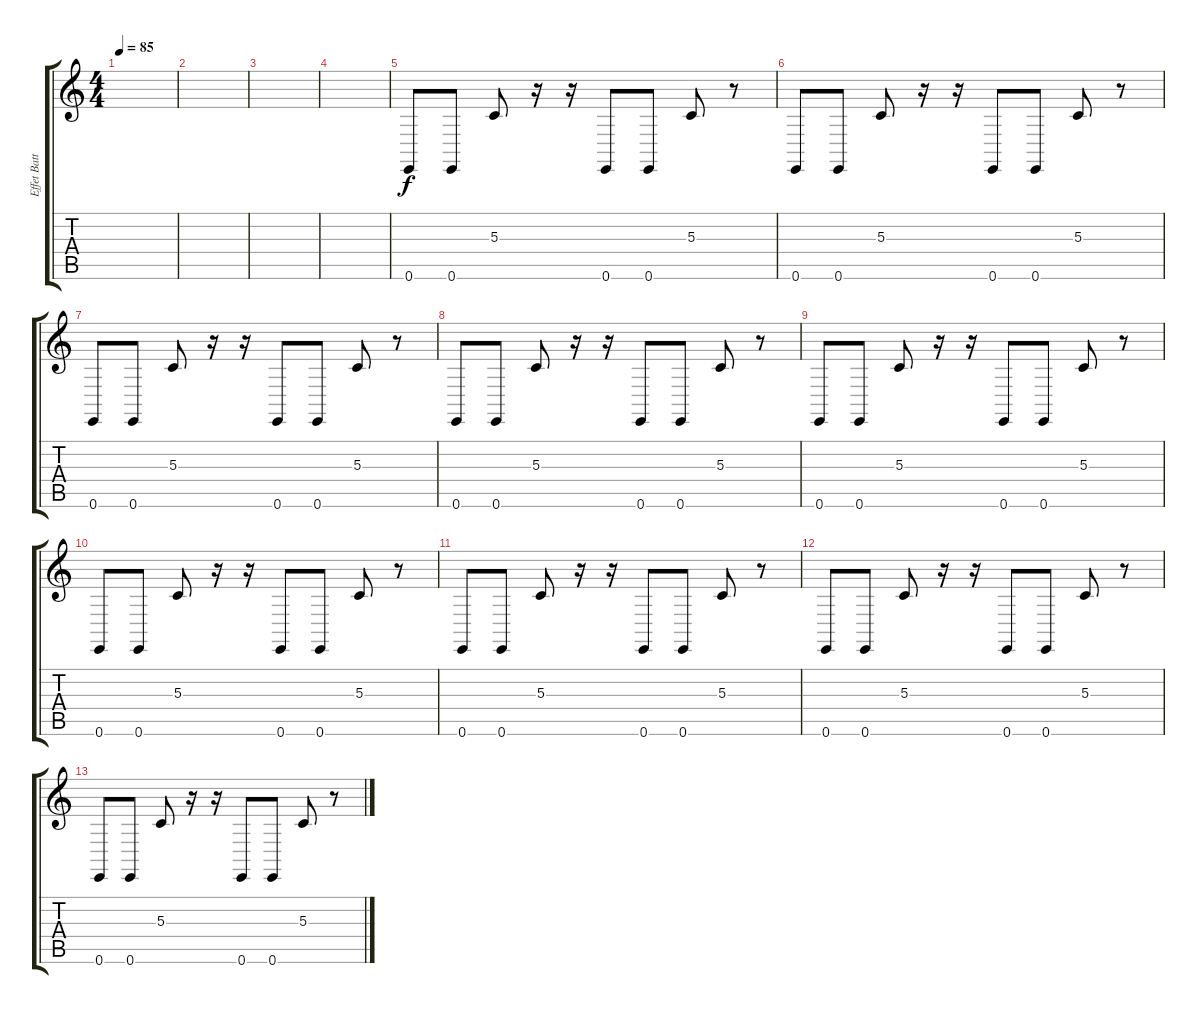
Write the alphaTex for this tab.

\track ("Effet Batt." "Effet Batt") {instrument synthdrum}
\staff {score tabs}
\tuning (E4 B3 G3 D3 A2 E2) {hide}
\ts (4 4)
\tempo 85
\clef g2
\ks c
|
|
|
|
0.6.8 0.6.8 5.3.8 r.16 r.16 0.6.8 0.6.8 5.3.8 r.8 |
0.6.8 0.6.8 5.3.8 r.16 r.16 0.6.8 0.6.8 5.3.8 r.8 |
0.6.8 0.6.8 5.3.8 r.16 r.16 0.6.8 0.6.8 5.3.8 r.8 |
0.6.8 0.6.8 5.3.8 r.16 r.16 0.6.8 0.6.8 5.3.8 r.8 |
0.6.8 0.6.8 5.3.8 r.16 r.16 0.6.8 0.6.8 5.3.8 r.8 |
0.6.8 0.6.8 5.3.8 r.16 r.16 0.6.8 0.6.8 5.3.8 r.8 |
0.6.8 0.6.8 5.3.8 r.16 r.16 0.6.8 0.6.8 5.3.8 r.8 |
0.6.8 0.6.8 5.3.8 r.16 r.16 0.6.8 0.6.8 5.3.8 r.8 |
0.6.8 0.6.8 5.3.8 r.16 r.16 0.6.8 0.6.8 5.3.8 r.8
